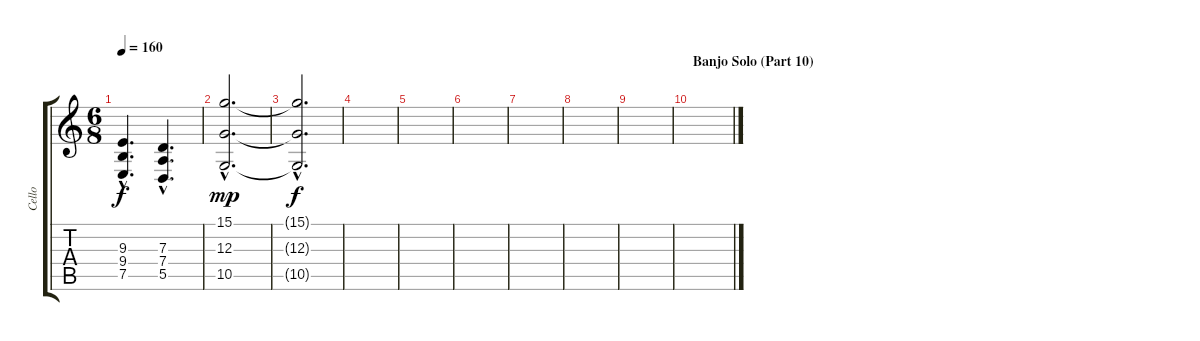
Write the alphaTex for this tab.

\track ("Cello" "Cello") {instrument cello}
\staff {score tabs}
\tuning (E4 B3 G3 D3 A2 E2) {hide}
\ts (6 8)
\tempo 160
\clef g2
\ks c
(9.3{hac} 9.4{hac} 7.5{hac}).4{d dy f} (7.3{hac} 7.4{hac} 5.5{hac}).4{d} |
(15.1{hac} 12.3{hac} 10.5{hac}).2{d dy mp} |
(15.1{hac t} 12.3{hac t} 10.5{hac t}).2{d dy f} |
|
|
|
|
|
|
\section ("" "Banjo Solo (Part 10)")
